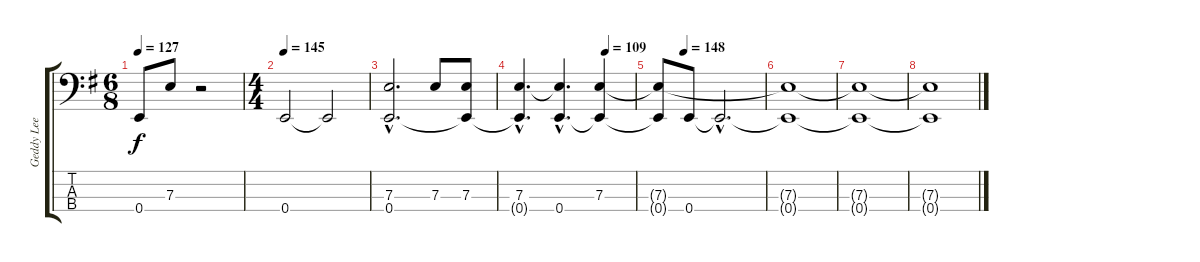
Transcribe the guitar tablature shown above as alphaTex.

\track ("Geddy Lee (bass)" "Geddy Lee ") {instrument electricbassfinger}
\staff {score tabs}
\tuning (G2 D2 A1 E1) {hide}
\ts (6 8)
\tempo 127
\clef f4
\ks eminor
0.4.8{dy f} 7.3.8 r.2 |
\ts (4 4)
\tempo 145
0.4.2 0.4{t}.2 |
(7.3{hac} 0.4{hac}).2{d} 7.3.8 (7.3 0.4{t}).8 |
\tempo (109 0.75)
(7.3{hac} 0.4{hac t}).4{d} (7.3{hac t} 0.4{hac}).4{d} (7.3 0.4{t}).4 |
\tempo (148 0.25)
(7.3{t} 0.4{t}).8 0.4.8 0.4{hac t}.2{d} |
(7.3{t} 0.4{t}).1 |
(7.3{t} 0.4{t}).1 |
(7.3{t} 0.4{t}).1
